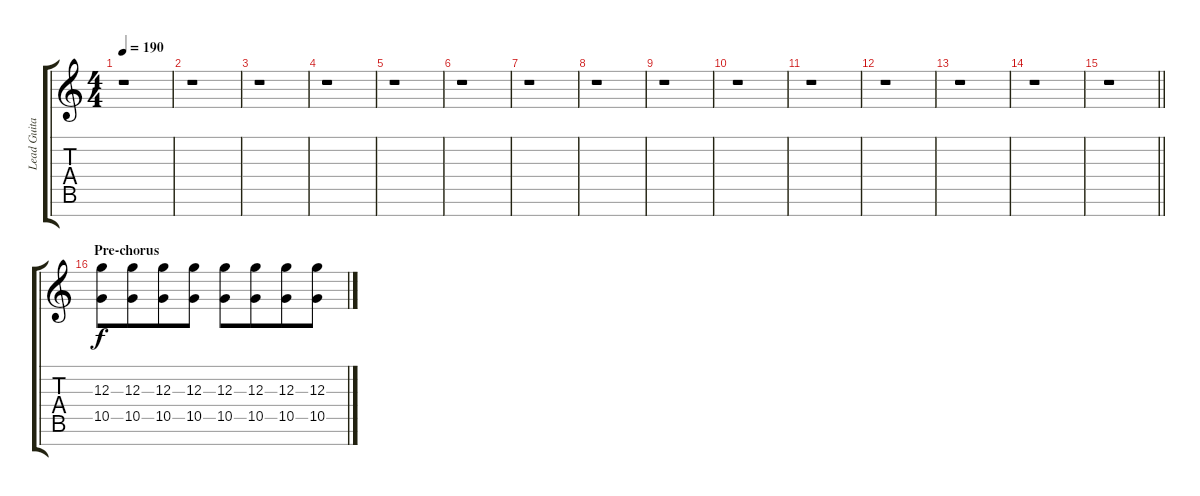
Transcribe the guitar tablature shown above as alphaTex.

\track ("Lead Guitar" "Lead Guita") {instrument distortionguitar}
\staff {score tabs}
\tuning (E4 B3 G3 D3 A2 E2 B1) {hide}
\ts (4 4)
\tempo 190
\clef g2
\ks c
r.1{dy f} |
r.1 |
r.1 |
r.1 |
r.1 |
r.1 |
r.1 |
r.1 |
r.1 |
r.1 |
r.1 |
r.1 |
r.1 |
r.1 |
\barLineRight lightlight
r.1 |
\section ("" "Pre-chorus")
(12.3 10.5).8 (12.3 10.5).8{beam merge} (12.3 10.5).8 (12.3 10.5).8 (12.3 10.5).8 (12.3 10.5).8{beam merge} (12.3 10.5).8 (12.3 10.5).8
